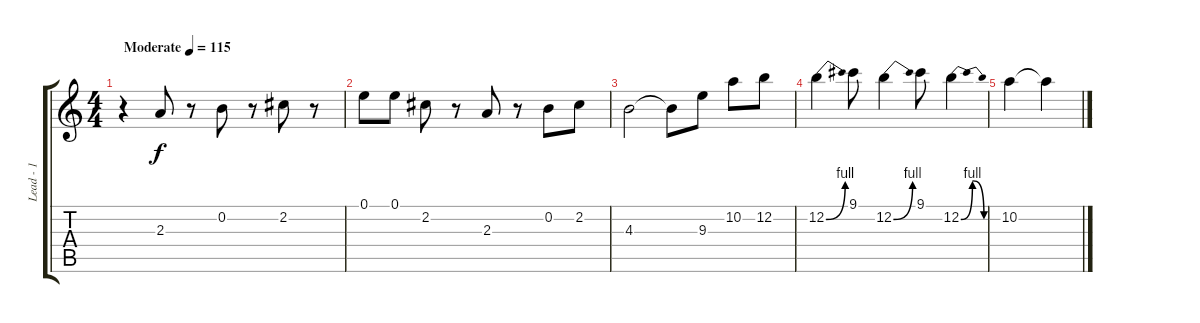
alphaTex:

\track ("Lead - 1" "Lead - 1") {instrument overdrivenguitar}
\staff {score tabs}
\tuning (E4 B3 G3 D3 A2 E2) {hide}
\ts (4 4)
\section ("" "")
\tempo (115 "Moderate")
\clef g2
\ks c
r.4{dy f instrument overdrivenguitar} 2.3.8 r.8 0.2.8 r.8 2.2.8 r.8 |
0.1.8 0.1.8 2.2.8 r.8 2.3.8 r.8 0.2.8 2.2.8 |
4.3.2 4.3{t}.8 9.3.8 10.2.8{txt ""} 12.2.8 |
12.2{be (bend 0 0 60 4)}.4 9.1.8 12.2{be (bend 0 0 60 4)}.4 9.1.8 12.2{be (bendrelease 0 0 15 4 45 4 60 0)}.4 |
10.2.4{volume 0} 10.2{t}.4
